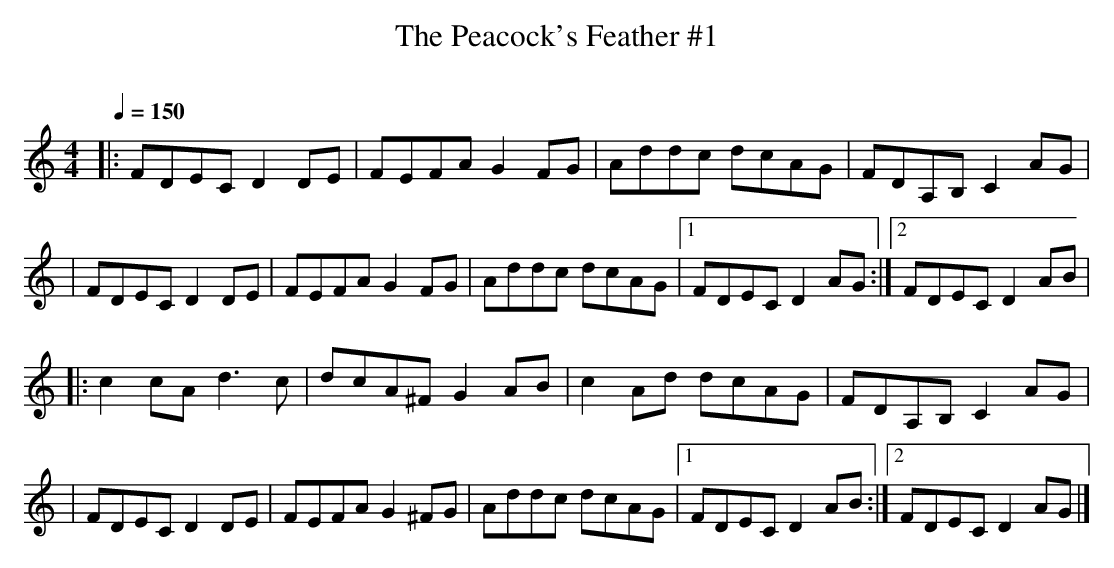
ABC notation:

X:1
T:Peacock's Feather #1, The
C:
M:4/4
Q:1/4=150
L:1/8
K:Ddor
|:FDEC D2DE|FEFA   G2FG|Addc dcAG| FDA,B, C2AG |
| FDEC D2DE|FEFA   G2FG|Addc dcAG|1FDEC   D2AG:|2FDEC D2AB|
|:c2cA d3c |dcA^F  G2AB|c2Ad dcAG| FDA,B, C2AG |
| FDEC D2DE|FEFA  G2^FG|Addc dcAG|1FDEC   D2AB:|2FDEC D2AG|]
